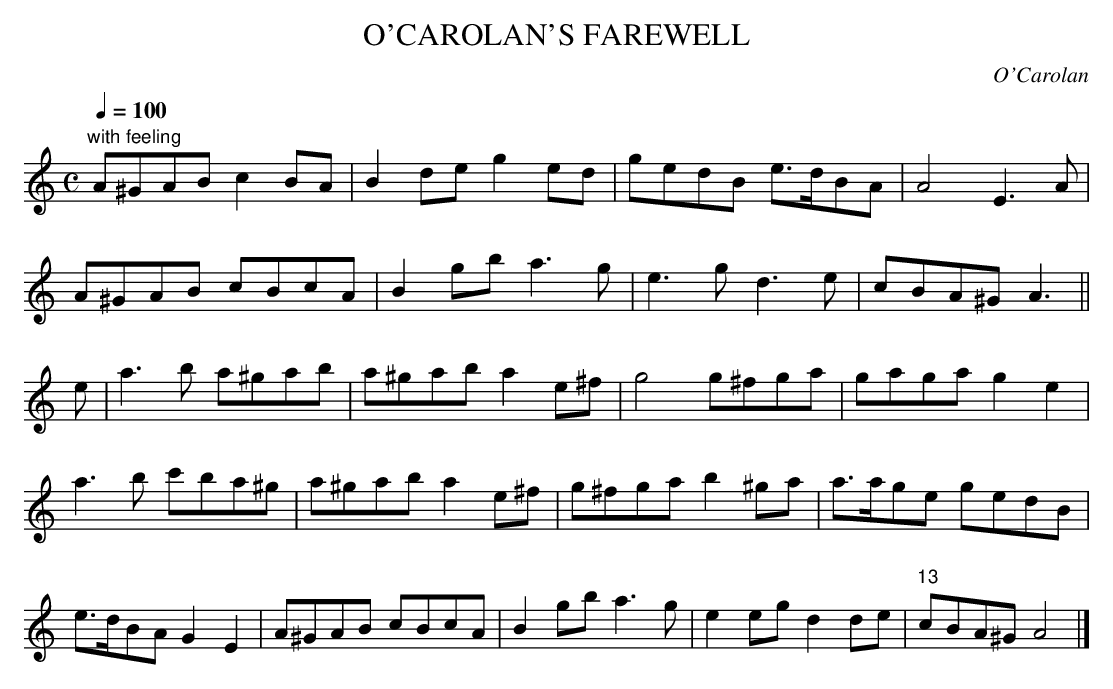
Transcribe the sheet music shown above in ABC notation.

X:1
T:O'CAROLAN'S FAREWELL
C:O'Carolan
Q:1/4=100
M:C
L:1/8
K:Am % source key Gm
"with feeling"
A^GAB c2BA|B2de g2ed|gedB e>dBA|A4E3A|
A^GAB cBcA|B2gb a3g|e3g d3e|cBA^G A3||
e|a3b a^gab|a^gab a2e^f|g4g^fga|gaga g2e2|
a3b c'ba^g|a^gab a2e^f|g^fga b2^ga|a>age gedB|
e>dBA G2E2|A^GAB cBcA|B2gb a3g|e2eg d2de|"13"cBA^G A4|]
